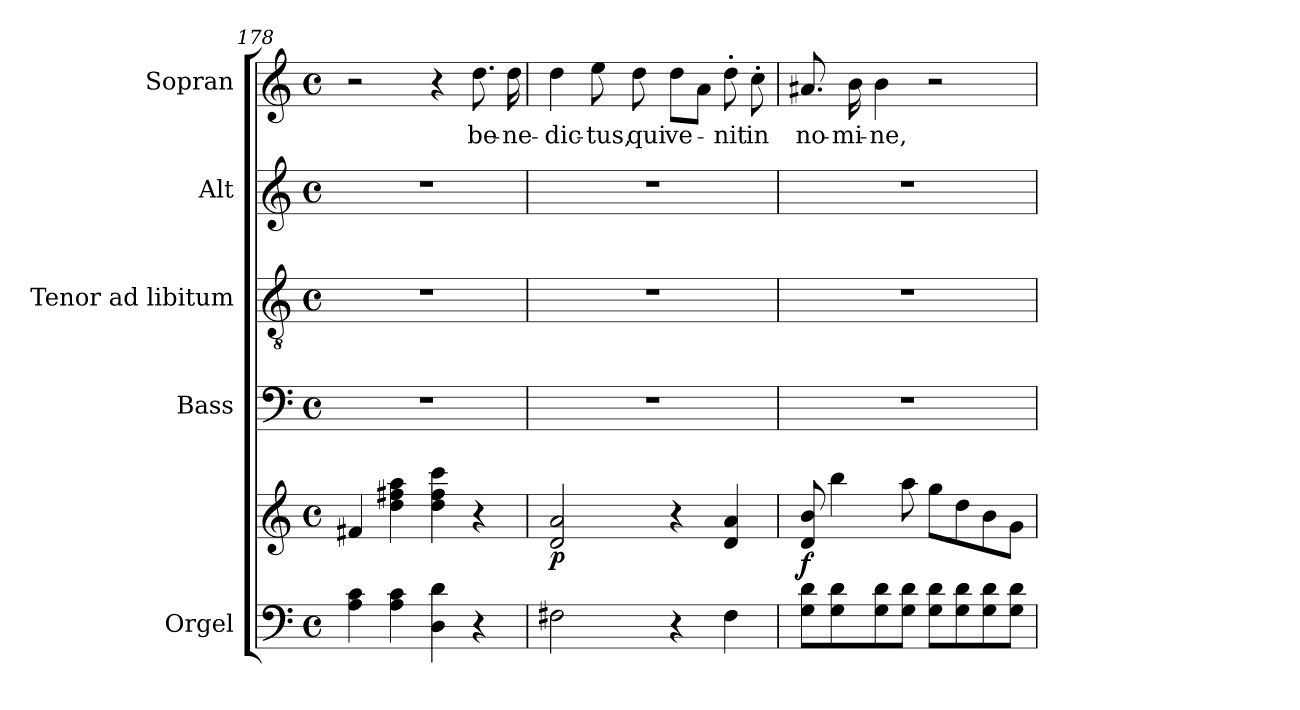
**kern	**kern	**dynam	**kern	**kern	**kern	**kern	**text
*part5	*part5	*part5	*part4	*part3	*part2	*part1	*part1
*staff6	*staff5	*staff5/6	*staff4	*staff3	*staff2	*staff1	*staff1
*I"Orgel	*	*	*I"Bass	*I"Tenor ad libitum	*I"Alt	*I"Sopran	*
*I'Org.	*	*	*I'B.	*I'T.	*I'A.	*I'S.	*
!!LO:PB:g=z
*clefF4	*clefG2	*	*clefF4	*clefGv2	*clefG2	*clefG2	*
*k[]	*k[]	*	*k[]	*k[]	*k[]	*k[]	*
*C:	*C:	*	*C:	*C:	*C:	*C:	*
*M4/4	*M4/4	*	*M4/4	*M4/4	*M4/4	*M4/4	*
*met(c)	*met(c)	*	*met(c)	*met(c)	*met(c)	*met(c)	*
=178	=178	=178	=178	=178	=178	=178	=178
4A\ 4c\	4f#X/	.	1r	1r	1r	2r	.
4A\ 4c\	4dd\ 4ff#X\ 4aa\	.	.	.	.	.	.
4D\ 4d\	4dd\ 4ff#\ 4ccc\	.	.	.	.	4r	.
!	!	!	!	!	!	!	!LO:LY:b
4r	4r	.	.	.	.	8.dd\	be-
!	!	!	!	!	!	!	!LO:LY:b
.	.	.	.	.	.	16dd\	-ne-
=179	=179	=179	=179	=179	=179	=179	=179
!	!	!LO:DY:b	!	!	!	!	!LO:LY:b
2F#X\	2d/ 2a/	p	1r	1r	1r	4dd\	-dic-
!	!	!	!	!	!	!	!LO:LY:b
.	.	.	.	.	.	8ee\	-tus,
!	!	!	!	!	!	!	!LO:LY:b
.	.	.	.	.	.	8dd\	qui
!	!	!	!	!	!	!	!LO:LY:b
4r	4r	.	.	.	.	8dd\L	ve-
.	.	.	.	.	.	8a\J	.
!	!	!	!	!	!	!	!LO:LY:b
4F#\	4d/ 4a/	.	.	.	.	8dd'>\	-nit
!	!	!	!	!	!	!	!LO:LY:b
.	.	.	.	.	.	8cc'>\	in
=180	=180	=180	=180	=180	=180	=180	=180
!	!	!LO:DY:b	!	!	!	!	!LO:LY:b
8G\ 8d\L	8d/ 8b/	f	1r	1r	1r	8.a#X/	no-
8G\ 8d\	4bb\	.	.	.	.	.	.
!	!	!	!	!	!	!	!LO:LY:b
.	.	.	.	.	.	16b\	-mi-
!	!	!	!	!	!	!	!LO:LY:b
8G\ 8d\	.	.	.	.	.	4b\	-ne,
8G\ 8d\J	8aa\	.	.	.	.	.	.
8G\ 8d\L	8gg\L	.	.	.	.	2r	.
8G\ 8d\	8dd\	.	.	.	.	.	.
8G\ 8d\	8b\	.	.	.	.	.	.
8G\ 8d\J	8g\J	.	.	.	.	.	.
=	=	=	=	=	=	=	=
*-	*-	*-	*-	*-	*-	*-	*-
